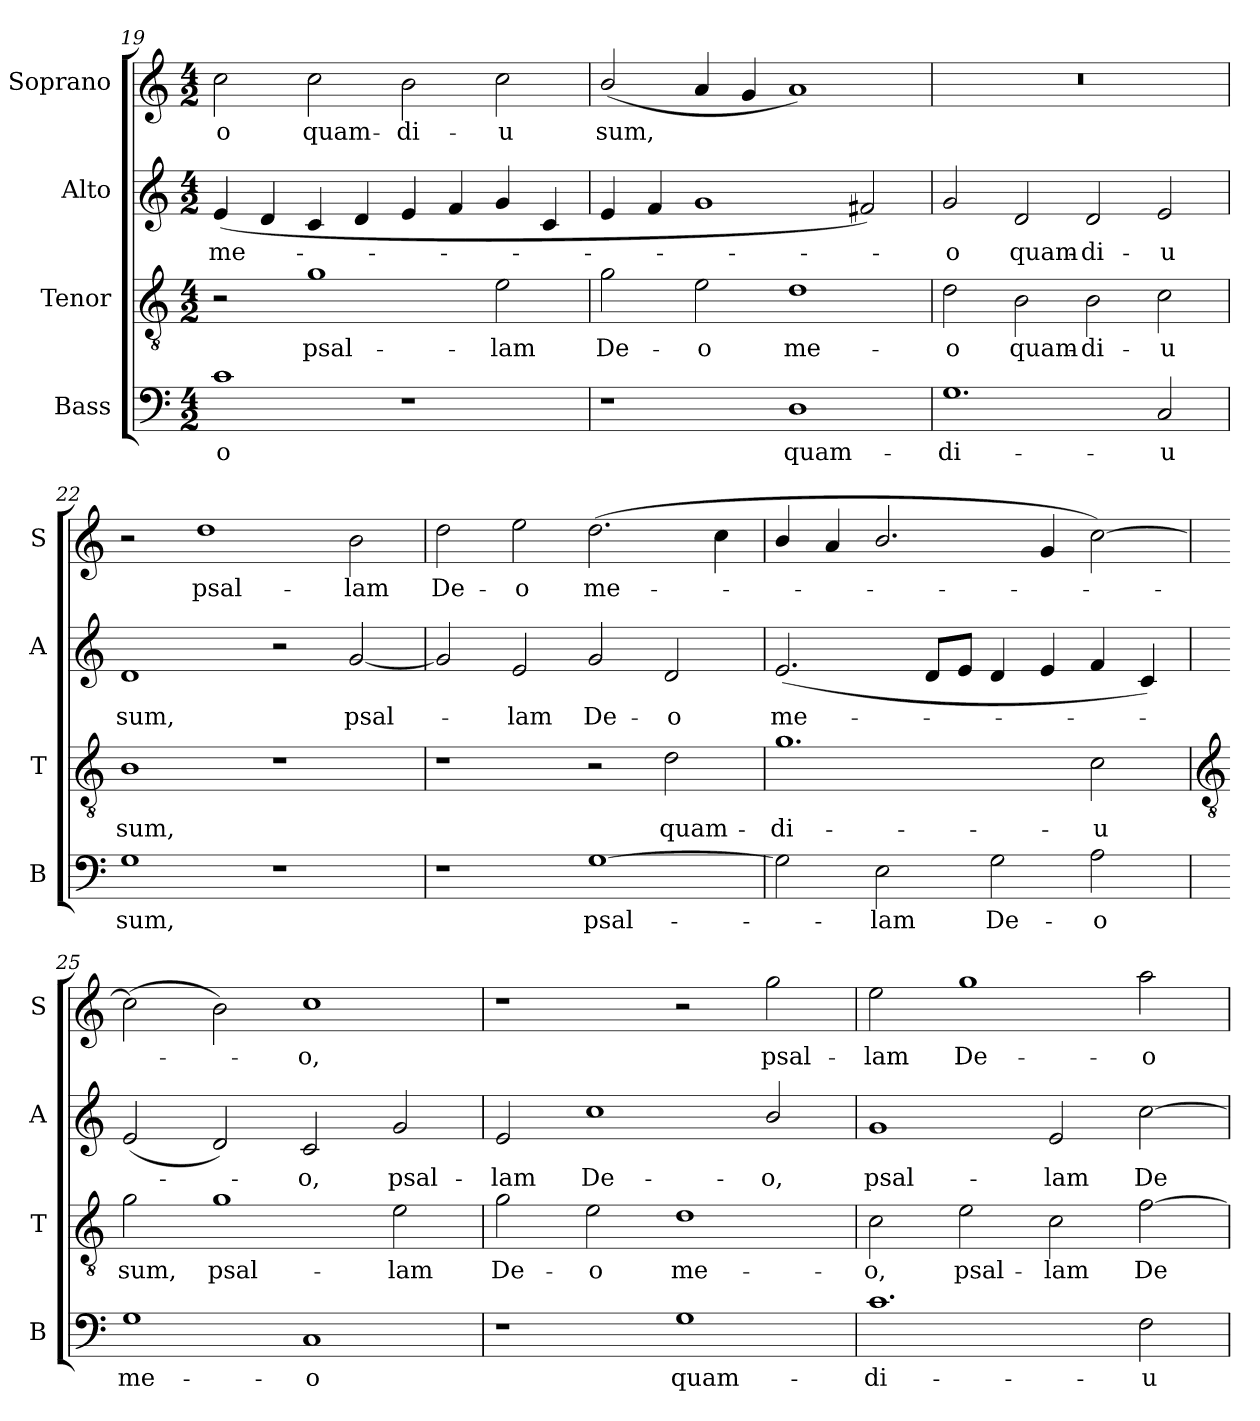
**kern	**text	**kern	**text	**kern	**text	**kern	**text
*part4	*part4	*part3	*part3	*part2	*part2	*part1	*part1
*staff4	*staff4	*staff3	*staff3	*staff2	*staff2	*staff1	*staff1
*I"Bass	*	*I"Tenor	*	*I"Alto	*	*I"Soprano	*
*I'B	*	*I'T	*	*I'A	*	*I'S	*
!!LO:LB:g=z
*clefF4	*	*clefGv2	*	*clefG2	*	*clefG2	*
*k[]	*	*k[]	*	*k[]	*	*k[]	*
*C:	*	*C:	*	*C:	*	*C:	*
*M4/2	*	*M4/2	*	*M4/2	*	*M4/2	*
=19	=19	=19	=19	=19	=19	=19	=19
!	!LO:LY:b	!	!	!	!LO:LY:b	!	!LO:LY:b
1c	o	2r	.	(<4e	me-	2cc	-o
.	.	.	.	4d	.	.	.
!	!	!	!LO:LY:b	!	!	!	!LO:LY:b
.	.	1g	psal-	4c	.	2cc	quam-
.	.	.	.	4d	.	.	.
!	!	!	!	!	!	!	!LO:LY:b
1r	.	.	.	4e	.	2b	-di-
.	.	.	.	4f	.	.	.
!	!	!	!LO:LY:b	!	!	!	!LO:LY:b
.	.	2e	-lam	4g	.	2cc	-u
.	.	.	.	4c	.	.	.
=20	=20	=20	=20	=20	=20	=20	=20
!	!	!	!LO:LY:b	!	!	!	!LO:LY:b
1r	.	2g	De-	4e	.	(<2b/	sum,
.	.	.	.	4f	.	.	.
!	!	!	!LO:LY:b	!	!	!	!
.	.	2e	-o	1g	.	4a	.
.	.	.	.	.	.	4g	.
!	!LO:LY:b	!	!LO:LY:b	!	!	!	!
1D	quam-	1d	me-	.	.	1a)	.
.	.	.	.	2f#X)	.	.	.
=21	=21	=21	=21	=21	=21	=21	=21
!	!LO:LY:b	!	!LO:LY:b	!	!LO:LY:b	!	!
1.G	-di-	2d	-o	2g	o	0r	.
!	!	!	!LO:LY:b	!	!LO:LY:b	!	!
.	.	2B	quam-	2d	quam-	.	.
!	!	!	!LO:LY:b	!	!LO:LY:b	!	!
.	.	2B	-di-	2d	-di-	.	.
!	!LO:LY:b	!	!LO:LY:b	!	!LO:LY:b	!	!
2C	-u	2c	-u	2e	-u	.	.
=22	=22	=22	=22	=22	=22	=22	=22
!	!LO:LY:b	!	!LO:LY:b	!	!LO:LY:b	!	!
1G	sum,	1B	sum,	1d	sum,	2r	.
!	!	!	!	!	!	!	!LO:LY:b
.	.	.	.	.	.	1dd	psal-
1r	.	1r	.	2r	.	.	.
!	!	!	!	!	!LO:LY:b	!	!LO:LY:b
.	.	.	.	[2g	psal-	2b	-lam
=23	=23	=23	=23	=23	=23	=23	=23
!	!	!	!	!	!	!	!LO:LY:b
1r	.	1r	.	2g]	.	2dd	De-
!	!	!	!	!	!LO:LY:b	!	!LO:LY:b
.	.	.	.	2e	lam	2ee	-o
!	!LO:LY:b	!	!	!	!LO:LY:b	!	!LO:LY:b
[1G	psal-	2r	.	2g	De-	(>2.dd	me-
!	!	!	!LO:LY:b	!	!LO:LY:b	!	!
.	.	2d	quam-	2d	-o	.	.
.	.	.	.	.	.	4cc	.
=24	=24	=24	=24	=24	=24	=24	=24
!	!	!	!LO:LY:b	!	!LO:LY:b	!	!
2G]	.	1.g	-di-	(<2.e	me-	4b/	.
.	.	.	.	.	.	4a	.
!	!LO:LY:b	!	!	!	!	!	!
2E	lam	.	.	.	.	2.b/	.
.	.	.	.	8dL	.	.	.
.	.	.	.	8eJ	.	.	.
!	!LO:LY:b	!	!	!	!	!	!
2G	De-	.	.	4d	.	.	.
.	.	.	.	4e	.	4g	.
!	!LO:LY:b	!	!LO:LY:b	!	!	!	!
2A	-o	2c	-u	4f	.	[2cc)	.
.	.	.	.	4c)	.	.	.
!!LO:LB:g=z
=25	=25	=25	=25	=25	=25	=25	=25
*	*	*clefGv2	*	*	*	*	*
!	!LO:LY:b	!	!LO:LY:b	!	!	!	!
1G	me-	2g	sum,	(<2e	.	(>2cc]	.
!	!	!	!LO:LY:b	!	!	!	!
.	.	1g	psal-	2d)	.	2b)	.
!	!LO:LY:b	!	!	!	!LO:LY:b	!	!LO:LY:b
1C	-o	.	.	2c	o,	1cc	o,
!	!	!	!LO:LY:b	!	!LO:LY:b	!	!
.	.	2e	-lam	2g	psal-	.	.
=26	=26	=26	=26	=26	=26	=26	=26
!	!	!	!LO:LY:b	!	!LO:LY:b	!	!
1r	.	2g	De-	2e	-lam	1r	.
!	!	!	!LO:LY:b	!	!LO:LY:b	!	!
.	.	2e	-o	1cc	De-	.	.
!	!LO:LY:b	!	!LO:LY:b	!	!	!	!
1G	quam-	1d	me-	.	.	2r	.
!	!	!	!	!	!LO:LY:b	!	!LO:LY:b
.	.	.	.	2b/	-o,	2gg	psal-
=27	=27	=27	=27	=27	=27	=27	=27
!	!LO:LY:b	!	!LO:LY:b	!	!LO:LY:b	!	!LO:LY:b
1.c	-di-	2c	-o,	1g	psal-	2ee	-lam
!	!	!	!LO:LY:b	!	!	!	!LO:LY:b
.	.	2e	psal-	.	.	1gg	De-
!	!	!	!LO:LY:b	!	!LO:LY:b	!	!
.	.	2c	-lam	2e	-lam	.	.
!	!LO:LY:b	!	!LO:LY:b	!	!LO:LY:b	!	!LO:LY:b
2F	-u	[2f	De-	[2cc	De-	2aa	-o
=	=	=	=	=	=	=	=
*-	*-	*-	*-	*-	*-	*-	*-
